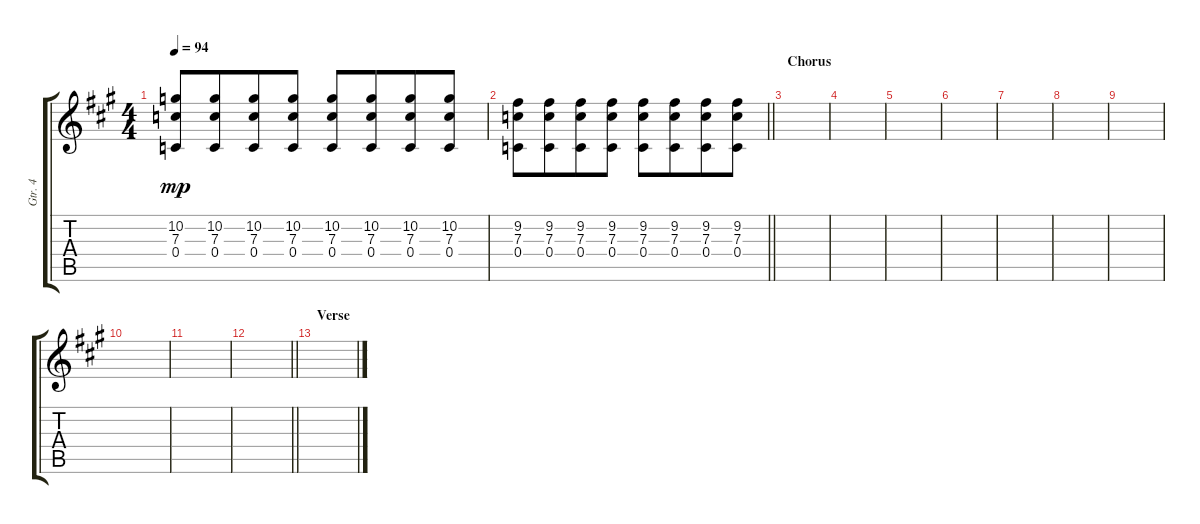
\track ("Gtr. 4" "Gtr. 4") {instrument distortionguitar}
\staff {score tabs}
\tuning (D4 A3 F3 C3 G2 C2) {hide}
\ts (4 4)
\tempo 94
\clef g2
\ks a
(10.2 7.3 0.4).8{dy mp} (10.2 7.3 0.4).8{beam merge} (10.2 7.3 0.4).8 (10.2 7.3 0.4).8 (10.2 7.3 0.4).8 (10.2 7.3 0.4).8{beam merge} (10.2 7.3 0.4).8 (10.2 7.3 0.4).8 |
\barLineRight lightlight
(9.2 7.3 0.4).8{beam Down beam merge} (9.2 7.3 0.4).8{beam Down beam merge} (9.2 7.3 0.4).8{beam Down beam merge} (9.2 7.3 0.4).8{beam Down beam split} (9.2 7.3 0.4).8{beam Down beam merge} (9.2 7.3 0.4).8{beam Down beam merge} (9.2 7.3 0.4).8{beam Down beam merge} (9.2 7.3 0.4).8{beam Down} |
\section ("" "Chorus")
|
|
|
|
|
|
|
|
|
\barLineRight lightlight
|
\section ("" "Verse")
